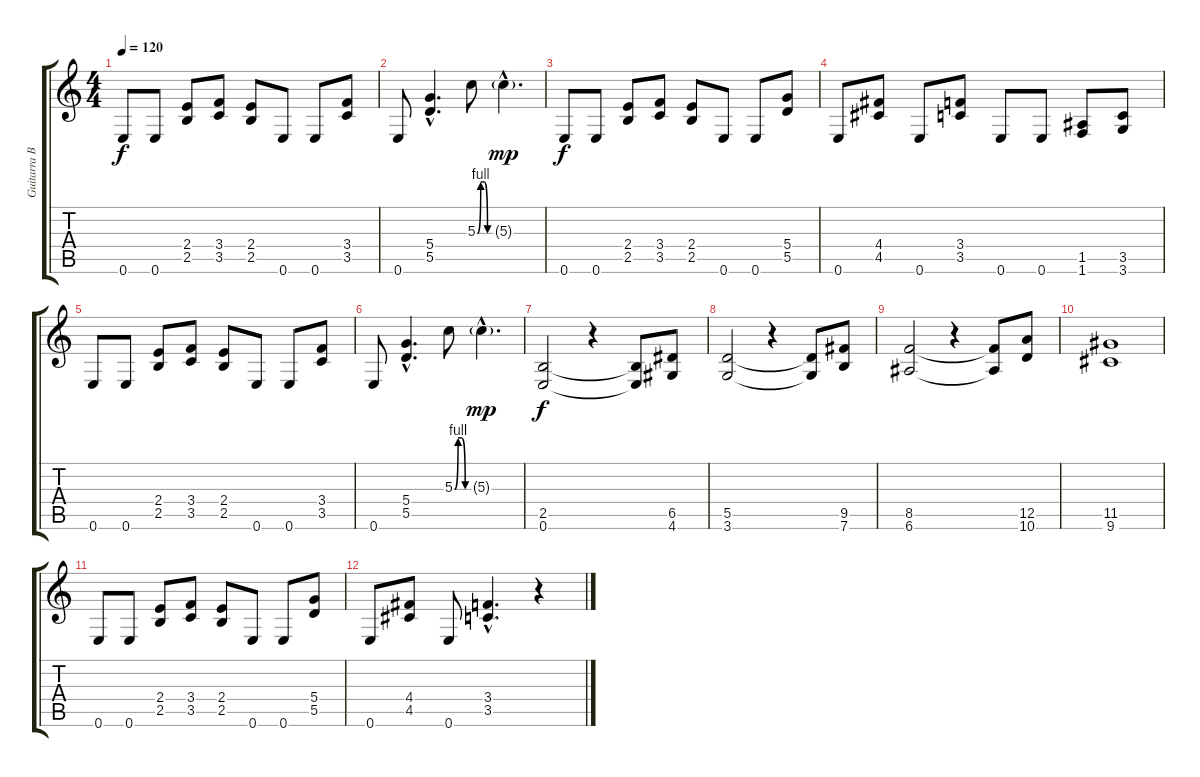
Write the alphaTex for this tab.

\track ("Guitarra Base" "Guitarra B") {instrument overdrivenguitar}
\staff {score tabs}
\tuning (E4 B3 G3 D3 A2 E2) {hide}
\ts (4 4)
\tempo 120
\clef g2
\ks c
0.6.8{dy f} 0.6.8 (2.4 2.5).8 (3.4 3.5).8 (2.4 2.5).8 0.6.8 0.6.8 (3.4 3.5).8 |
0.6.8 (5.4{hac} 5.5{hac}).4{d} 5.3{be (custom 0 0 15 4 30 4 45 0 60 0)}.8 5.3{g hac}.4{d dy mp} |
0.6.8{dy f} 0.6.8 (2.4 2.5).8 (3.4 3.5).8 (2.4 2.5).8 0.6.8 0.6.8 (5.4 5.5).8 |
0.6.8 (4.4 4.5).8 0.6.8 (3.4 3.5).8 0.6.8 0.6.8 (1.5 1.6).8 (3.5 3.6).8 |
0.6.8 0.6.8 (2.4 2.5).8 (3.4 3.5).8 (2.4 2.5).8 0.6.8 0.6.8 (3.4 3.5).8 |
0.6.8 (5.4{hac} 5.5{hac}).4{d} 5.3{be (custom 0 0 15 4 30 4 45 0 60 0)}.8 5.3{g hac}.4{d dy mp} |
(2.5 0.6).2{dy f} r.4 (2.5{t} 0.6{t}).8 (6.5 4.6).8 |
(5.5 3.6).2 r.4 (5.5{t} 3.6{t}).8 (9.5 7.6).8 |
(8.5 6.6).2 r.4 (8.5{t} 6.6{t}).8 (12.5 10.6).8 |
(11.5 9.6).1 |
0.6.8 0.6.8 (2.4 2.5).8 (3.4 3.5).8 (2.4 2.5).8 0.6.8 0.6.8 (5.4 5.5).8 |
0.6.8 (4.4 4.5).8 0.6.8 (3.4{hac} 3.5{hac}).4{d} r.4
